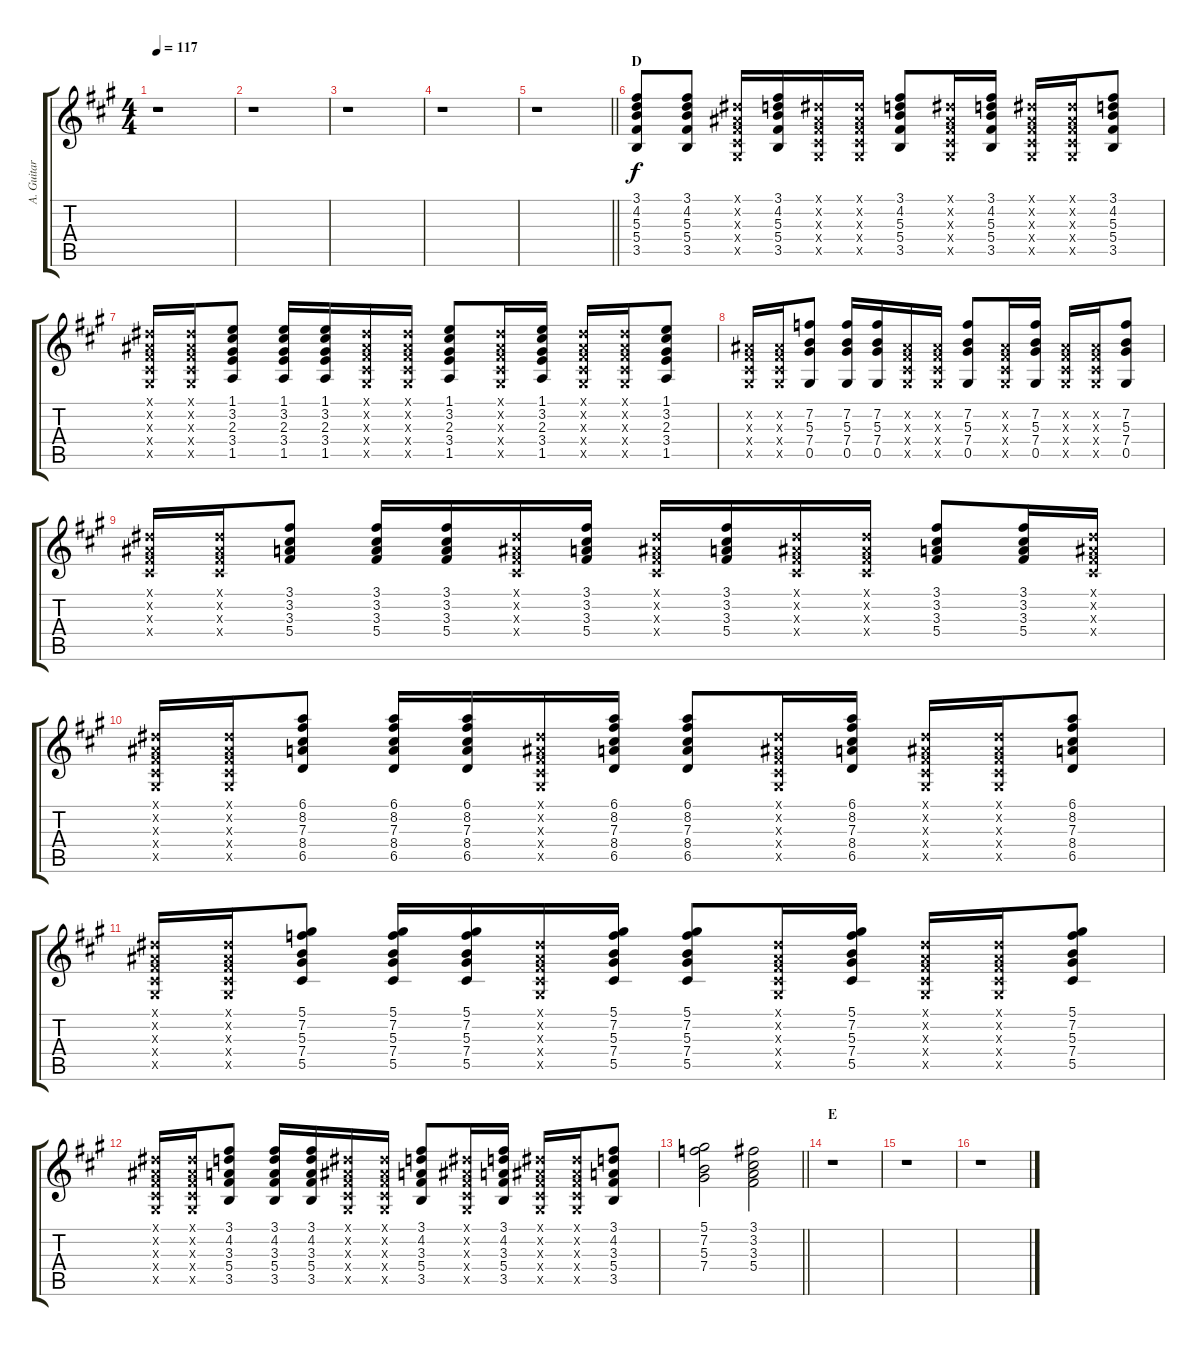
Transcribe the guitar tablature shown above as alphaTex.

\track ("A. Guitar I" "A. Guitar ") {instrument acousticguitarsteel}
\staff {score tabs}
\tuning (Eb4 Bb3 Gb3 Db3 Ab2 Eb2) {hide}
\ts (4 4)
\tempo 117
\clef g2
\ks a
r.1{dy f} |
r.1 |
r.1 |
r.1 |
\barLineRight lightlight
r.1 |
\section ("" "D")
(3.1 4.2 5.3 5.4 3.5).8 (3.1 4.2 5.3 5.4 3.5).8 (0.1{x} 0.2{x} 0.3{x} 0.4{x} 0.5{x}).16 (3.1 4.2 5.3 5.4 3.5).16 (0.1{x} 0.2{x} 0.3{x} 0.4{x} 0.5{x}).16 (0.1{x} 0.2{x} 0.3{x} 0.4{x} 0.5{x}).16 (3.1 4.2 5.3 5.4 3.5).8 (0.1{x} 0.2{x} 0.3{x} 0.4{x} 0.5{x}).16 (3.1 4.2 5.3 5.4 3.5).16 (0.1{x} 0.2{x} 0.3{x} 0.4{x} 0.5{x}).16 (0.1{x} 0.2{x} 0.3{x} 0.4{x} 0.5{x}).16 (3.1 4.2 5.3 5.4 3.5).8 |
(0.1{x} 0.2{x} 0.3{x} 0.4{x} 0.5{x}).16 (0.1{x} 0.2{x} 0.3{x} 0.4{x} 0.5{x}).16 (1.1 3.2 2.3 3.4 1.5).8 (1.1 3.2 2.3 3.4 1.5).16 (1.1 3.2 2.3 3.4 1.5).16 (0.1{x} 0.2{x} 0.3{x} 0.4{x} 0.5{x}).16 (0.1{x} 0.2{x} 0.3{x} 0.4{x} 0.5{x}).16 (1.1 3.2 2.3 3.4 1.5).8 (0.1{x} 0.2{x} 0.3{x} 0.4{x} 0.5{x}).16 (1.1 3.2 2.3 3.4 1.5).16 (0.1{x} 0.2{x} 0.3{x} 0.4{x} 0.5{x}).16 (0.1{x} 0.2{x} 0.3{x} 0.4{x} 0.5{x}).16 (1.1 3.2 2.3 3.4 1.5).8 |
(0.2{x} 0.3{x} 0.4{x} 0.5{x}).16 (0.2{x} 0.3{x} 0.4{x} 0.5{x}).16 (7.2 5.3 7.4 0.5).8 (7.2 5.3 7.4 0.5).16 (7.2 5.3 7.4 0.5).16 (0.2{x} 0.3{x} 0.4{x} 0.5{x}).16 (0.2{x} 0.3{x} 0.4{x} 0.5{x}).16 (7.2 5.3 7.4 0.5).8 (0.2{x} 0.3{x} 0.4{x} 0.5{x}).16 (7.2 5.3 7.4 0.5).16 (0.2{x} 0.3{x} 0.4{x} 0.5{x}).16 (0.2{x} 0.3{x} 0.4{x} 0.5{x}).16 (7.2 5.3 7.4 0.5).8 |
(0.1{x} 0.2{x} 0.3{x} 0.4{x}).16 (0.1{x} 0.2{x} 0.3{x} 0.4{x}).16 (3.1 3.2 3.3 5.4).8 (3.1 3.2 3.3 5.4).16 (3.1 3.2 3.3 5.4).16 (0.1{x} 0.2{x} 0.3{x} 0.4{x}).16 (3.1 3.2 3.3 5.4).16 (0.1{x} 0.2{x} 0.3{x} 0.4{x}).16 (3.1 3.2 3.3 5.4).16 (0.1{x} 0.2{x} 0.3{x} 0.4{x}).16 (0.1{x} 0.2{x} 0.3{x} 0.4{x}).16 (3.1 3.2 3.3 5.4).8 (3.1 3.2 3.3 5.4).16 (0.1{x} 0.2{x} 0.3{x} 0.4{x}).16 |
(0.1{x} 0.2{x} 0.3{x} 0.4{x} 0.5{x}).16 (0.1{x} 0.2{x} 0.3{x} 0.4{x} 0.5{x}).16 (6.1 8.2 7.3 8.4 6.5).8 (6.1 8.2 7.3 8.4 6.5).16 (6.1 8.2 7.3 8.4 6.5).16 (0.1{x} 0.2{x} 0.3{x} 0.4{x} 0.5{x}).16 (6.1 8.2 7.3 8.4 6.5).16 (6.1 8.2 7.3 8.4 6.5).8 (0.1{x} 0.2{x} 0.3{x} 0.4{x} 0.5{x}).16 (6.1 8.2 7.3 8.4 6.5).16 (0.1{x} 0.2{x} 0.3{x} 0.4{x} 0.5{x}).16 (0.1{x} 0.2{x} 0.3{x} 0.4{x} 0.5{x}).16 (6.1 8.2 7.3 8.4 6.5).8 |
(0.1{x} 0.2{x} 0.3{x} 0.4{x} 0.5{x}).16 (0.1{x} 0.2{x} 0.3{x} 0.4{x} 0.5{x}).16 (5.1 7.2 5.3 7.4 5.5).8 (5.1 7.2 5.3 7.4 5.5).16 (5.1 7.2 5.3 7.4 5.5).16 (0.1{x} 0.2{x} 0.3{x} 0.4{x} 0.5{x}).16 (5.1 7.2 5.3 7.4 5.5).16 (5.1 7.2 5.3 7.4 5.5).8 (0.1{x} 0.2{x} 0.3{x} 0.4{x} 0.5{x}).16 (5.1 7.2 5.3 7.4 5.5).16 (0.1{x} 0.2{x} 0.3{x} 0.4{x} 0.5{x}).16 (0.1{x} 0.2{x} 0.3{x} 0.4{x} 0.5{x}).16 (5.1 7.2 5.3 7.4 5.5).8 |
(0.1{x} 0.2{x} 0.3{x} 0.4{x} 0.5{x}).16 (0.1{x} 0.2{x} 0.3{x} 0.4{x} 0.5{x}).16 (3.1 4.2 3.3 5.4 3.5).8 (3.1 4.2 3.3 5.4 3.5).16 (3.1 4.2 3.3 5.4 3.5).16 (0.1{x} 0.2{x} 0.3{x} 0.4{x} 0.5{x}).16 (0.1{x} 0.2{x} 0.3{x} 0.4{x} 0.5{x}).16 (3.1 4.2 3.3 5.4 3.5).8 (0.1{x} 0.2{x} 0.3{x} 0.4{x} 0.5{x}).16 (3.1 4.2 3.3 5.4 3.5).16 (0.1{x} 0.2{x} 0.3{x} 0.4{x} 0.5{x}).16 (0.1{x} 0.2{x} 0.3{x} 0.4{x} 0.5{x}).16 (3.1 4.2 3.3 5.4 3.5).8 |
\barLineRight lightlight
(5.1 7.2 5.3 7.4).2 (3.1 3.2 3.3 5.4).2 |
\section ("" "E")
r.1 |
r.1 |
r.1
